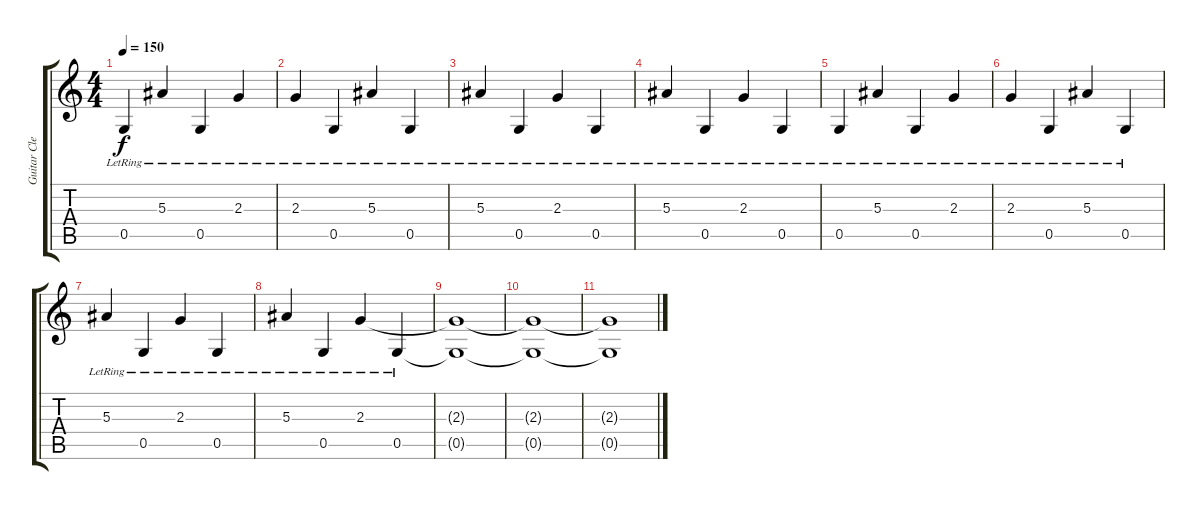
\track ("Guitar Clean 2" "Guitar Cle") {instrument acousticguitarnylon}
\staff {score tabs}
\tuning (D4 A3 F3 C3 G2 C2) {hide}
\ts (4 4)
\tempo 150
\clef g2
\ks c
0.5{lr}.4{dy f} 5.3{lr}.4 0.5{lr}.4 2.3{lr}.4 |
2.3{lr}.4 0.5{lr}.4 5.3{lr}.4 0.5{lr}.4 |
5.3{lr}.4 0.5{lr}.4 2.3{lr}.4 0.5{lr}.4 |
5.3{lr}.4 0.5{lr}.4 2.3{lr}.4 0.5{lr}.4 |
0.5{lr}.4 5.3{lr}.4 0.5{lr}.4 2.3{lr}.4 |
2.3{lr}.4 0.5{lr}.4 5.3{lr}.4 0.5{lr}.4 |
5.3{lr}.4 0.5{lr}.4 2.3{lr}.4 0.5{lr}.4 |
5.3{lr}.4 0.5{lr}.4 2.3{lr}.4 0.5{lr}.4 |
(2.3{t} 0.5{t}).1 |
(2.3{t} 0.5{t}).1 |
(2.3{t} 0.5{t}).1
